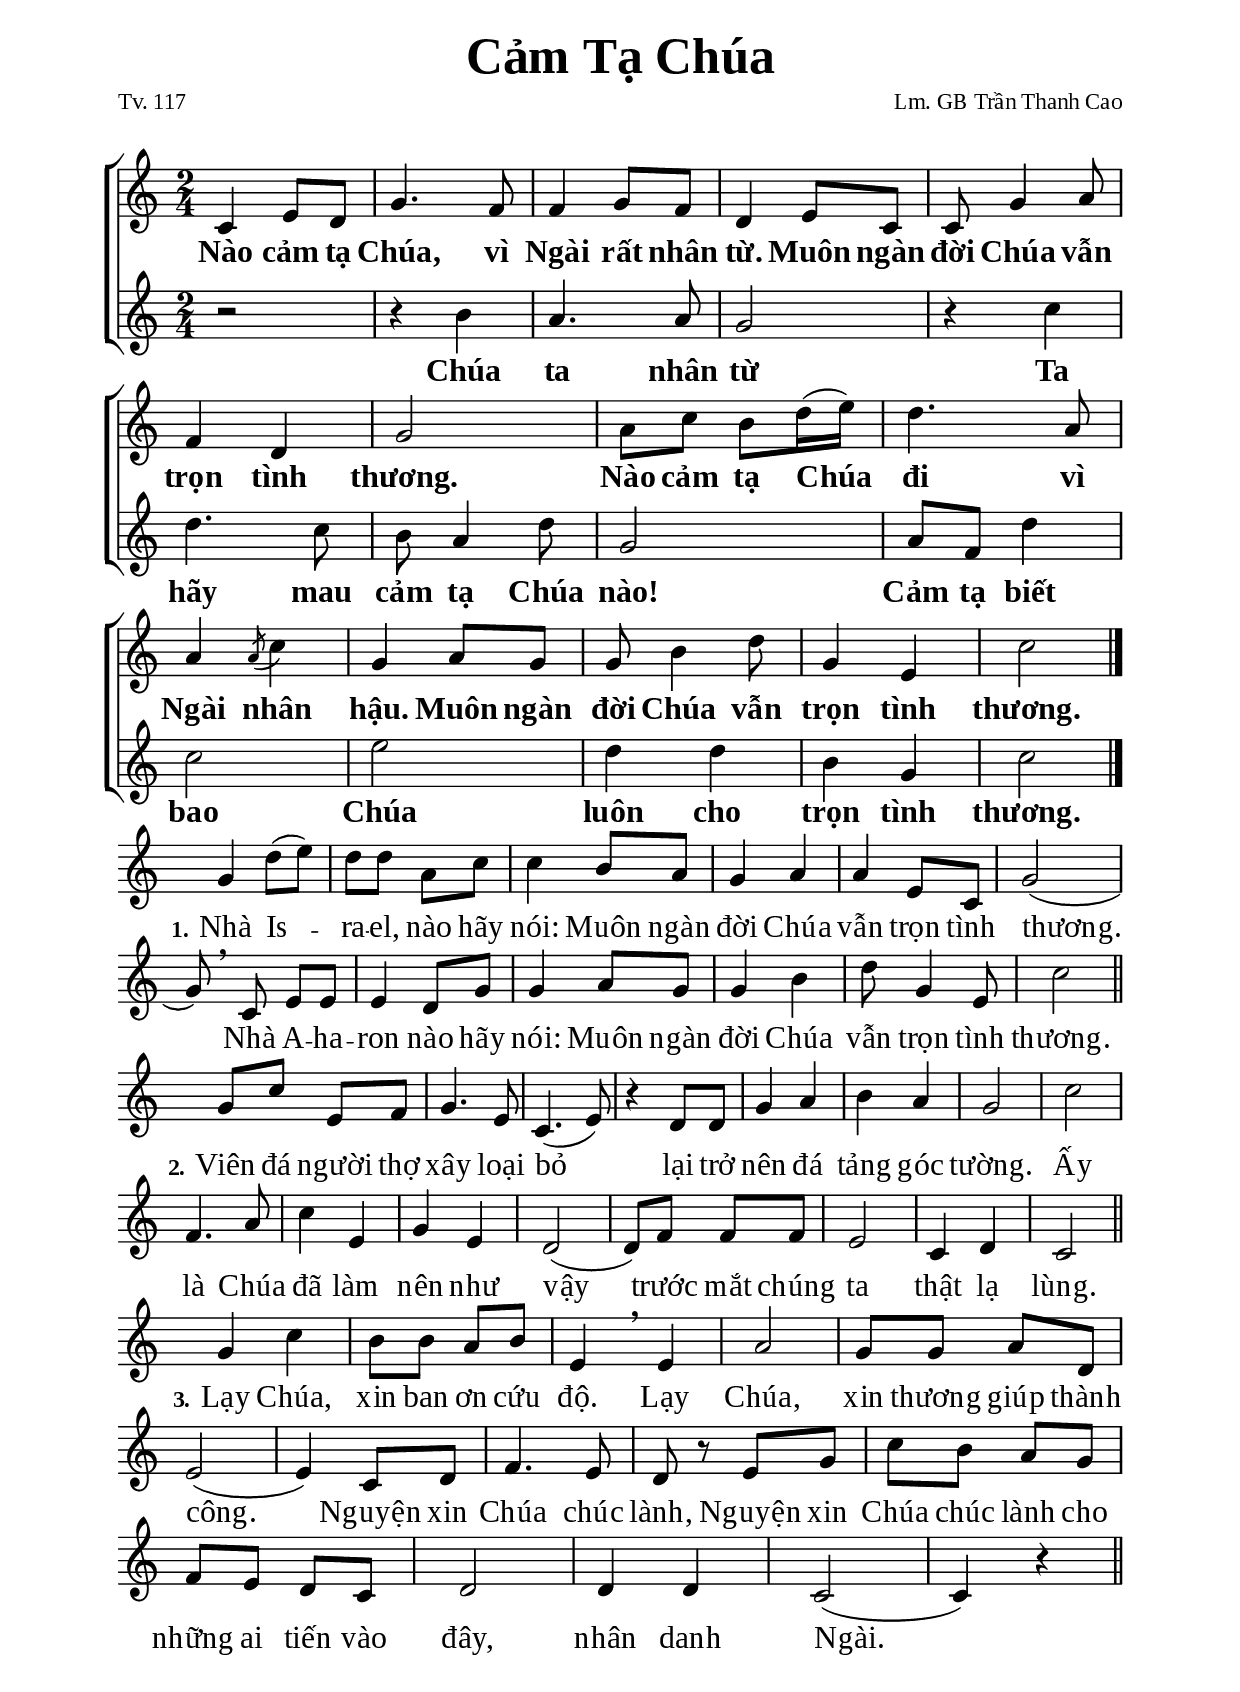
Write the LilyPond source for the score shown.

% Cài đặt chung
\version "2.20.0"
\include "english.ly"

\header {
  title = \markup { \fontsize #3 "Cảm Tạ Chúa" }
  poet = "Tv. 117"
  composer = "Lm. GB Trần Thanh Cao"
  arranger = " "
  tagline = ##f
}

global = {
  \key c \major
  \time 2/4
}

\paper {
  #(set-paper-size "a4")
  top-margin = 10\mm
  bottom-margin = 10\mm
  left-margin = 20\mm
  right-margin = 20\mm
  indent = #0
  #(define fonts
    (make-pango-font-tree
      "Liberation Serif"
      "Liberation Serif"
      "Liberation Serif"
      (/ 20 20)))
  page-count = #1
}

% Nhạc điệp khúc
nhacDiepKhucSop = \relative c' {
  c4 e8 d |
  g4. f8 |
  f4 g8 f |
  d4 e8 c |
  c g'4 a8 |
  f4 d |
  g2 |
  a8 c b d16 (e) |
  d4. a8 |
  a4 \acciaccatura a8 c4 |
  g a8 g |
  g b4 d8 |
  g,4 e |
  c'2 \bar "|."
}

nhacDiepKhucBas = \relative c'' {
  r2 |
  r4 b |
  a4. a8 |
  g2 |
  r4 c |
  d4. c8 |
  b a4 d8 |
  g,2 |
  a8 f d'4 |
  c2 |
  e |
  d4 d |
  b g |
  c2 \bar "|."
}

% Nhạc phiên khúc
nhacPhienKhucMot = \relative c'' {
  g4 d'8 (e) |
  d d a c |
  c4 b8 a |
  g4 a |
  a e8 c |
  g'2 ( |
  g8) \breathe c, e e |
  e4 d8 g |
  g4 a8 g |
  g4 b |
  d8 g,4 e8 |
  c'2 \bar "||"
}

nhacPhienKhucHai = \relative c'' {
  g8 c e, f |
  g4. e8 |
  c4. (e8) |
  r4 d8 d |
  g4 a |
  b a |
  g2 |
  c |
  f,4. a8 |
  c4 e, |
  g e |
  d2 ( |
  d8) f f f |
  e2 |
  c4 d |
  c2 \bar "||"
}

nhacPhienKhucBa = \relative c'' {
  g4 c |
  b8 b a b |
  e,4 \breathe e |
  a2 |
  g8 g a d, |
  e2 ( |
  e4) c8 d |
  f4. e8 |
  d r e g |
  c b a g |
  f e d c |
  d2 |
  d4 d |
  c2 ( |
  c4) r \bar "||"
}

nhacPhienKhucBon = \relative c' {
  d8 e c4 |
  a' g8 e |
  c'4 b8 a |
  g2 |
  f4 f |
  d8 d g4 ( |
  g) b,8 b |
  d4. c8 |
  c2 \bar "||"
}

% Lời điệp khúc
loiDiepKhucSop = \lyricmode {
  Nào cảm tạ Chúa, vì Ngài rất nhân từ.
  Muôn ngàn đời Chúa vẫn trọn tình thương.
  Nào cảm tạ Chúa đi vì Ngài nhân hậu.
  Muôn ngàn đời Chúa vẫn trọn tình thương.
}

loiDiepKhucBas = \lyricmode {
  Chúa ta nhân từ
  Ta hãy mau cảm tạ Chúa nào!
  Cảm tạ biết bao
  Chúa luôn cho trọn tình thương.
}

% Lời phiên khúc
loiPhienKhucMot = \lyricmode {
  \set stanza = #"1."
  Nhà Is -- ra -- el, nào hãy nói:
  Muôn ngàn đời Chúa vẫn trọn tình thương.
  Nhà A -- ha -- ron nào hãy nói:
  Muôn ngàn đời Chúa vẫn trọn tình thương.
}

loiPhienKhucHai = \lyricmode {
  \set stanza = #"2."
  Viên đá người thợ xây loại bỏ
  lại trở nên đá tảng góc tường.
  Ấy là Chúa đã làm nên như vậy
  trước mắt chúng ta thật lạ lùng.
}

loiPhienKhucBa = \lyricmode {
  \set stanza = #"3."
  Lạy Chúa, xin ban ơn cứu độ.
  Lạy Chúa, xin thương giúp thành công.
  Nguyện xin Chúa chúc lành,
  Nguyện xin Chúa chúc lành cho những ai tiến vào đây,
  nhân danh Ngài.
}

loiPhienKhucBon = \lyricmode {
  \set stanza = #"4."
  Từ thánh điện chúng tôi cầu phúc cho anh em.
  Đức Chúa là Thượng Đế,
  Ngài giải sáng trên ta.
}

% Dàn trang
\score {
  \new ChoirStaff <<
    \new Staff \with {
        \consists "Merge_rests_engraver"
        \magnifyStaff #(magstep +1)
      }
      <<
      \new Voice = beSop {
        \key c \major \time 2/4 \nhacDiepKhucSop
      }
      \new Lyrics \lyricsto beSop \loiDiepKhucSop
    >>
    \new Staff \with {
        \consists "Merge_rests_engraver"
        \magnifyStaff #(magstep +1)
      }
      <<
      \new Voice = beBas {
        \key c \major \time 2/4 \nhacDiepKhucBas
      }
      \new Lyrics \lyricsto beBas \loiDiepKhucBas
    >>
  >>
  \layout {
    \override Lyrics.LyricText.font-series = #'bold
    \override Lyrics.LyricText.font-size = #+3
    \override Lyrics.LyricSpace.minimum-distance = #0.5
    \override Score.BarNumber.break-visibility = ##(#f #f #f)
    \override Score.SpacingSpanner.uniform-stretching = ##t
  }
}

\score {
  \new ChoirStaff <<
    \new Staff = phienKhuc \with {
        \magnifyStaff #(magstep +1)
      }
      <<
      \new Voice = beSop {
        \key c \major \time 2/4 \nhacPhienKhucMot
      }
    >>
    \new Lyrics \lyricsto beSop \loiPhienKhucMot
  >>
  \layout {
    \override Staff.TimeSignature.transparent = ##t
    \override Lyrics.LyricText.font-size = #+3
    \override Lyrics.LyricSpace.minimum-distance = #0.5
    \override Score.BarNumber.break-visibility = ##(#f #f #f)
    \override Score.SpacingSpanner.uniform-stretching = ##t
  } 
}

\score {
  \new ChoirStaff <<
    \new Staff = phienKhuc \with {
        \magnifyStaff #(magstep +1)
      }
      <<
      \new Voice = beSop {
        \key c \major \time 2/4 \nhacPhienKhucHai
      }
    >>
    \new Lyrics \lyricsto beSop \loiPhienKhucHai
  >>
  \layout {
    \override Staff.TimeSignature.transparent = ##t
    \override Lyrics.LyricText.font-size = #+3
    \override Lyrics.LyricSpace.minimum-distance = #0.5
    \override Score.BarNumber.break-visibility = ##(#f #f #f)
    \override Score.SpacingSpanner.uniform-stretching = ##t
  } 
}

\score {
  \new ChoirStaff <<
    \new Staff = phienKhuc \with {
        \magnifyStaff #(magstep +1)
      }
      <<
      \new Voice = beSop {
        \key c \major \time 2/4 \nhacPhienKhucBa
      }
    >>
    \new Lyrics \lyricsto beSop \loiPhienKhucBa
  >>
  \layout {
    \override Staff.TimeSignature.transparent = ##t
    \override Lyrics.LyricText.font-size = #+3
    \override Lyrics.LyricSpace.minimum-distance = #0.5
    \override Score.BarNumber.break-visibility = ##(#f #f #f)
    \override Score.SpacingSpanner.uniform-stretching = ##t
  } 
}
%{
\score {
  \new ChoirStaff <<
    \new Staff = phienKhuc \with {
        \magnifyStaff #(magstep +1)
      }
      <<
      \new Voice = beSop {
        \key c \major \time 2/4 \nhacPhienKhucBon
      }
    >>
    \new Lyrics \lyricsto beSop \loiPhienKhucBon
  >>
  \layout {
    \override Staff.TimeSignature.transparent = ##t
    \override Lyrics.LyricText.font-size = #+3
    \override Lyrics.LyricSpace.minimum-distance = #0.5
    \override Score.BarNumber.break-visibility = ##(#f #f #f)
    \override Score.SpacingSpanner.uniform-stretching = ##t
  } 
}
%}